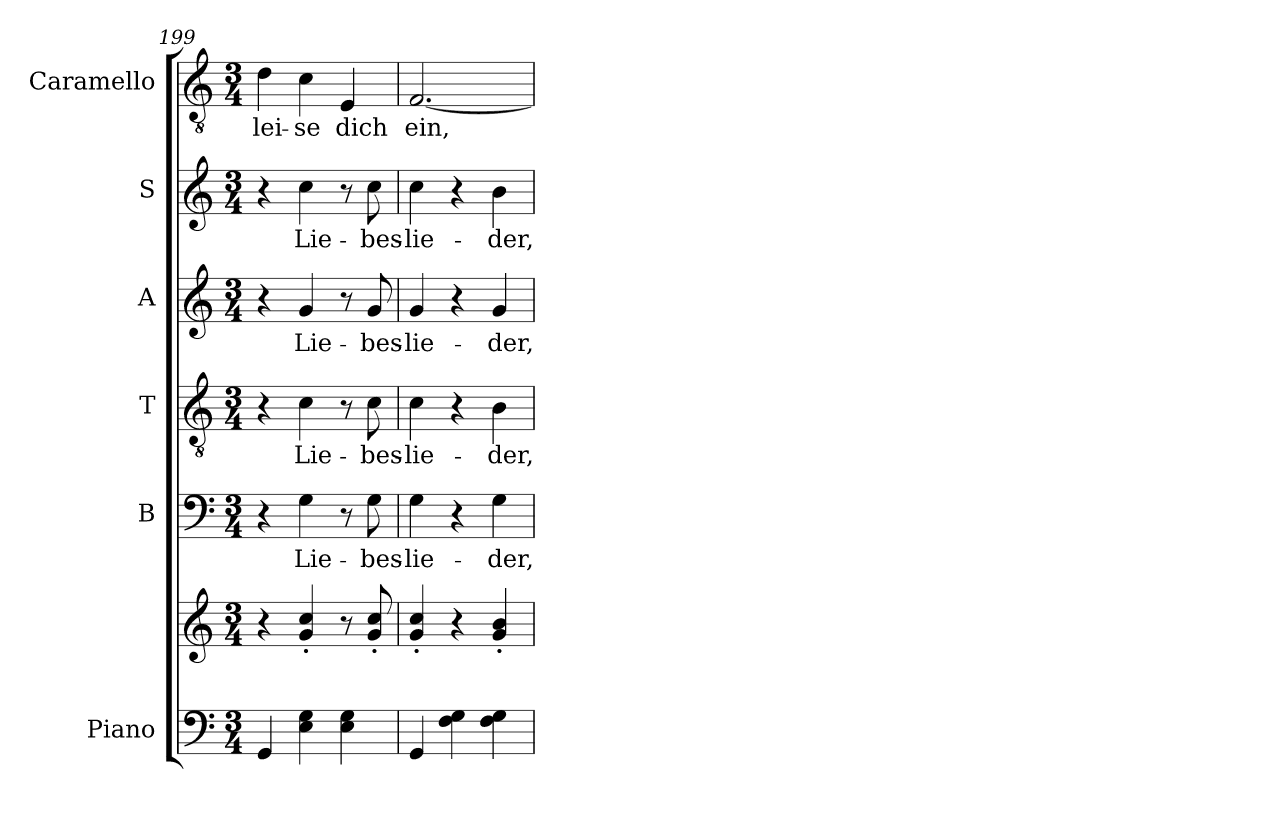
**kern	**kern	**kern	**text	**kern	**text	**kern	**text	**kern	**text	**kern	**text
*part6	*part6	*part5	*part5	*part4	*part4	*part3	*part3	*part2	*part2	*part1	*part1
*staff7	*staff6	*staff5	*staff5	*staff4	*staff4	*staff3	*staff3	*staff2	*staff2	*staff1	*staff1
*I"Piano	*	*I"B	*	*I"T	*	*I"A	*	*I"S	*	*I"Caramello	*
*I'Pno	*	*I'B	*	*I'T	*	*I'A	*	*I'S	*	*	*
!!LO:PB:g=z
*clefF4	*clefG2	*clefF4	*	*clefGv2	*	*clefG2	*	*clefG2	*	*clefGv2	*
*k[]	*k[]	*k[]	*	*k[]	*	*k[]	*	*k[]	*	*k[]	*
*M3/4	*M3/4	*M3/4	*	*M3/4	*	*M3/4	*	*M3/4	*	*M3/4	*
=199	=199	=199	=199	=199	=199	=199	=199	=199	=199	=199	=199
!	!	!	!	!	!	!	!	!	!	!	!LO:LY:b
4GG/	4r	4r	.	4r	.	4r	.	4r	.	4d\	lei-
!	!	!	!LO:LY:b	!	!LO:LY:b	!	!LO:LY:b	!	!LO:LY:b	!	!LO:LY:b
4E\ 4G\	4g/' 4cc/'	4G\	Lie-	4c\	Lie-	4g/	Lie-	4cc\	Lie-	4c\	-se
!	!	!	!	!	!	!	!	!	!	!	!LO:LY:b
4E\ 4G\	8r	8r	.	8r	.	8r	.	8r	.	4E/	dich
!	!	!	!LO:LY:b	!	!LO:LY:b	!	!LO:LY:b	!	!LO:LY:b	!	!
.	8g/' 8cc/'	8G\	-bes-	8c\	-bes-	8g/	-bes-	8cc\	-bes-	.	.
=200	=200	=200	=200	=200	=200	=200	=200	=200	=200	=200	=200
!	!	!	!LO:LY:b	!	!LO:LY:b	!	!LO:LY:b	!	!LO:LY:b	!	!LO:LY:b
4GG/	4g/' 4cc/'	4G\	-lie-	4c\	-lie-	4g/	-lie-	4cc\	-lie-	[2.F/	ein,
4F\ 4G\	4r	4r	.	4r	.	4r	.	4r	.	.	.
!	!	!	!LO:LY:b	!	!LO:LY:b	!	!LO:LY:b	!	!LO:LY:b	!	!
4F\ 4G\	4g/' 4b/'	4G\	-der,	4B\	-der,	4g/	-der,	4b\	-der,	.	.
=	=	=	=	=	=	=	=	=	=	=	=
*-	*-	*-	*-	*-	*-	*-	*-	*-	*-	*-	*-
